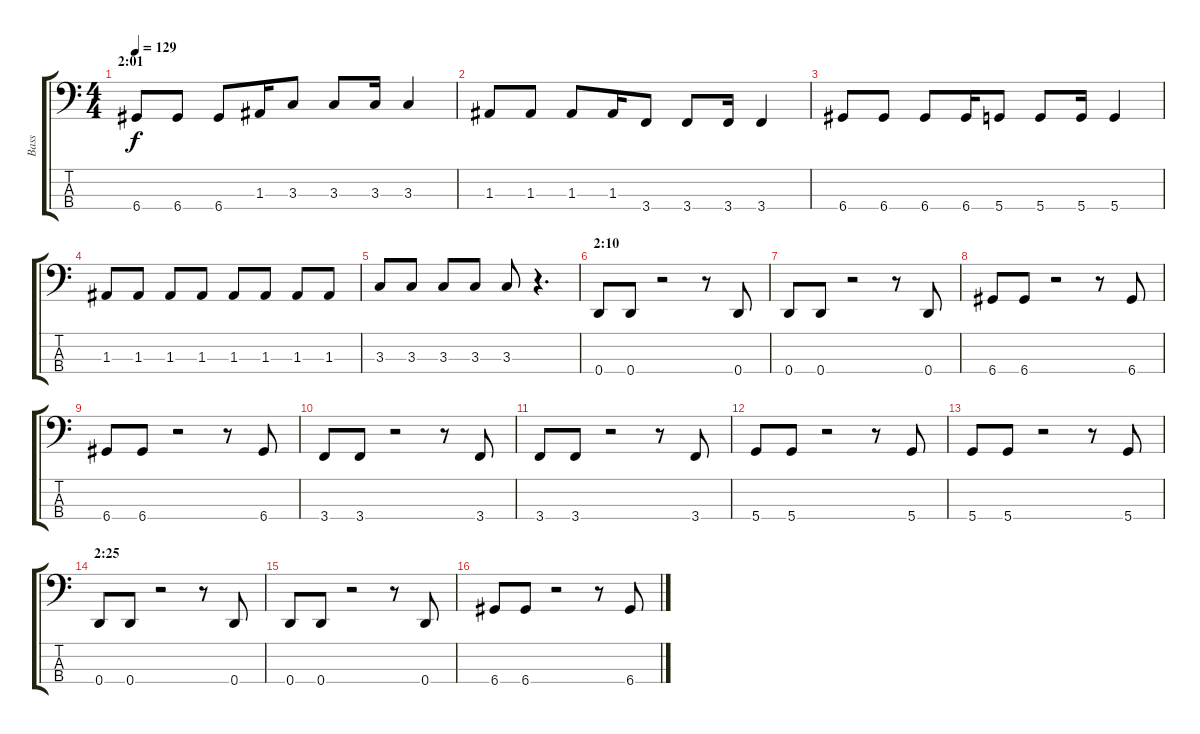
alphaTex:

\track ("Bass" "Bass") {instrument electricbasspick}
\staff {score tabs}
\tuning (G2 D2 A1 D1) {hide}
\ts (4 4)
\section ("" "2:01")
\tempo 129
\clef f4
\ks c
6.4.8{dy f} 6.4.8 6.4.8 1.3.16 3.3.8 3.3.8 3.3.16 3.3.4 |
1.3.8 1.3.8 1.3.8 1.3.16 3.4.8 3.4.8 3.4.16 3.4.4 |
6.4.8 6.4.8 6.4.8 6.4.16 5.4.8 5.4.8 5.4.16 5.4.4 |
1.3.8 1.3.8 1.3.8 1.3.8 1.3.8 1.3.8 1.3.8 1.3.8 |
3.3.8 3.3.8 3.3.8 3.3.8 3.3.8 r.4{d} |
\section ("" "2:10")
0.4.8 0.4.8 r.2 r.8 0.4.8 |
0.4.8 0.4.8 r.2 r.8 0.4.8 |
6.4.8 6.4.8 r.2 r.8 6.4.8 |
6.4.8 6.4.8 r.2 r.8 6.4.8 |
3.4.8 3.4.8 r.2 r.8 3.4.8 |
3.4.8 3.4.8 r.2 r.8 3.4.8 |
5.4.8 5.4.8 r.2 r.8 5.4.8 |
5.4.8 5.4.8 r.2 r.8 5.4.8 |
\section ("" "2:25")
0.4.8 0.4.8 r.2 r.8 0.4.8 |
0.4.8 0.4.8 r.2 r.8 0.4.8 |
6.4.8 6.4.8 r.2 r.8 6.4.8
